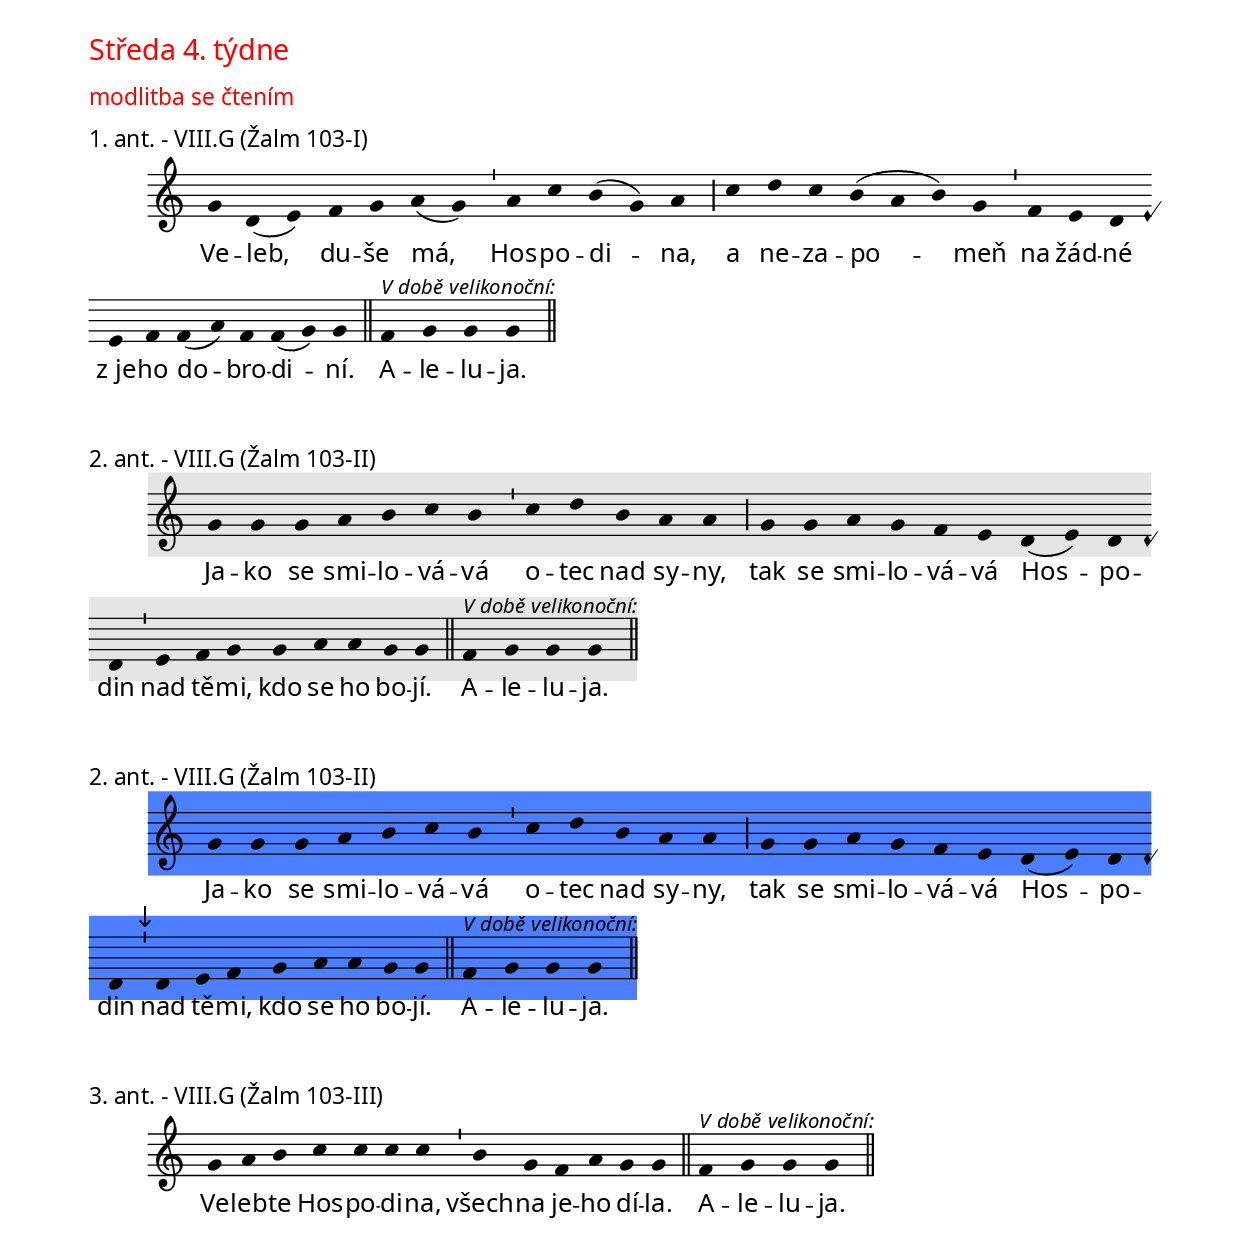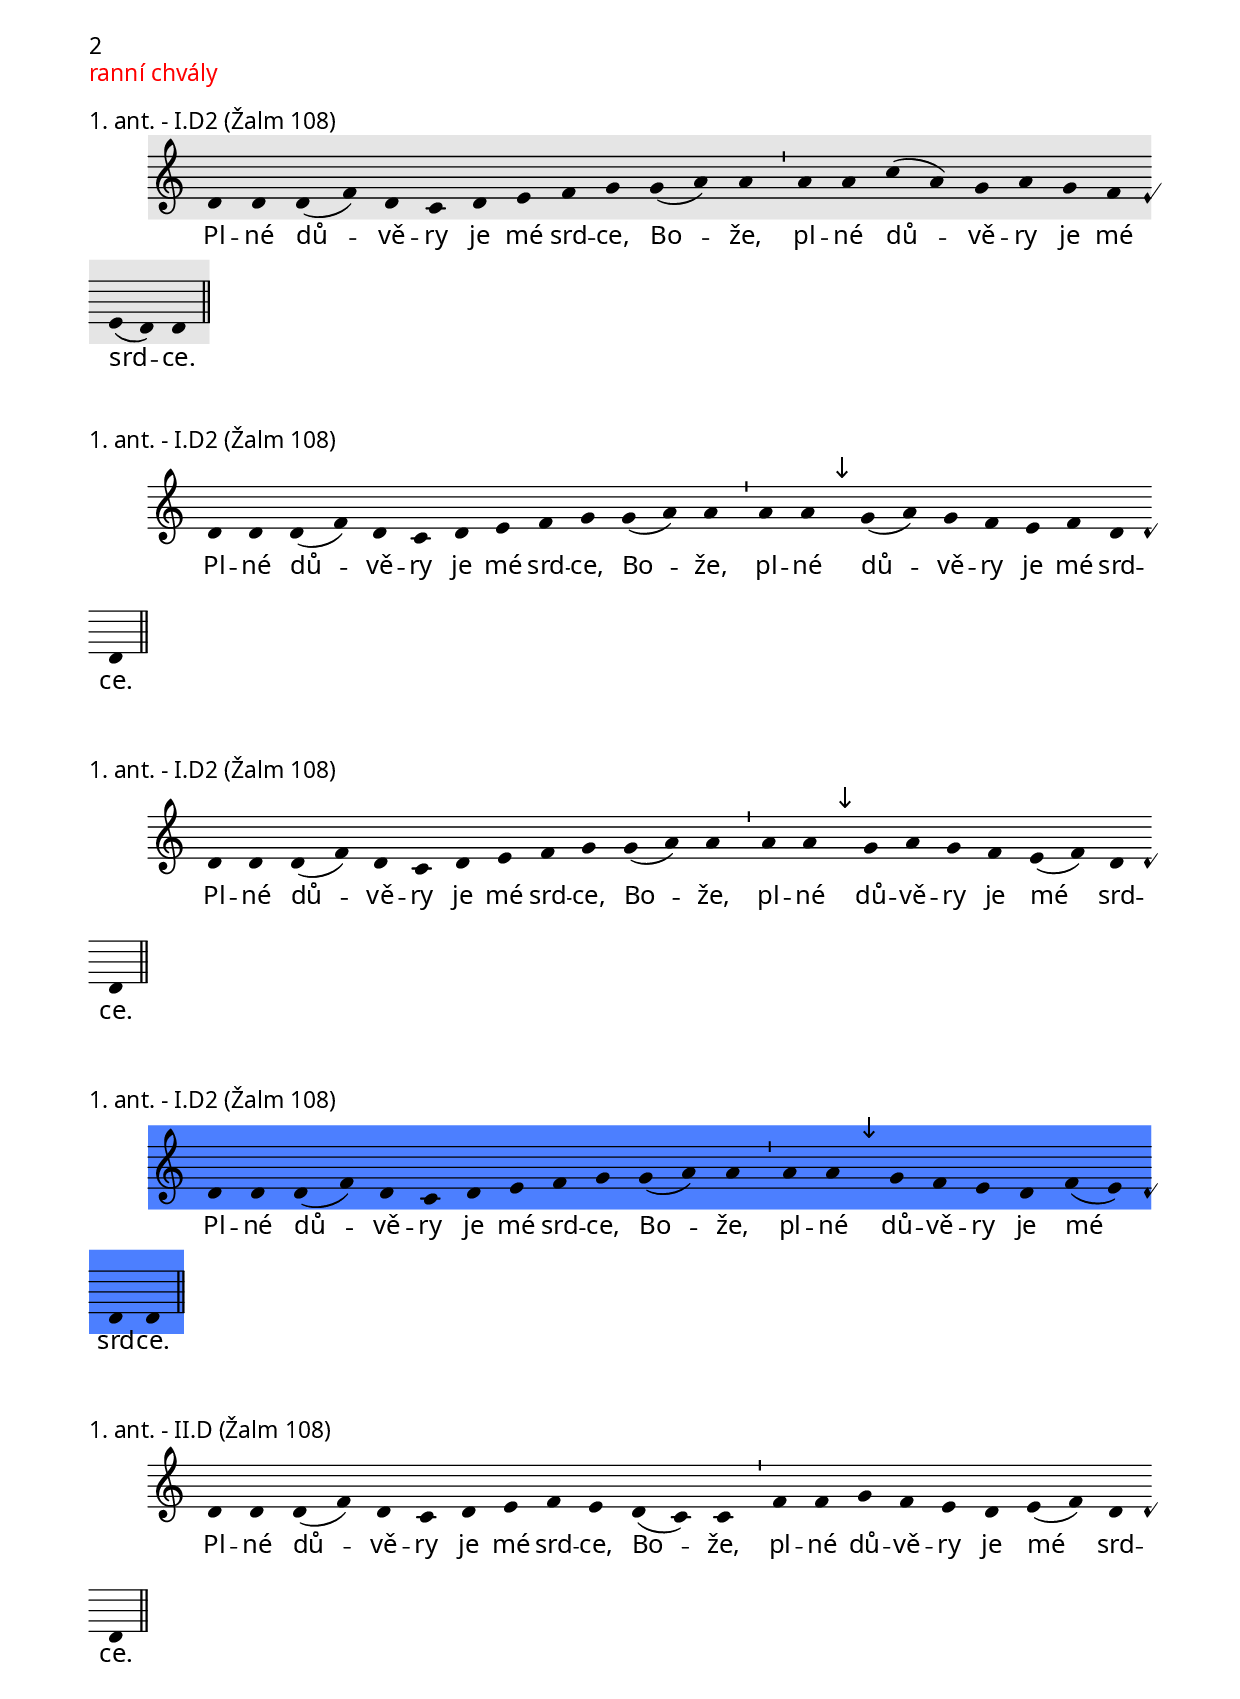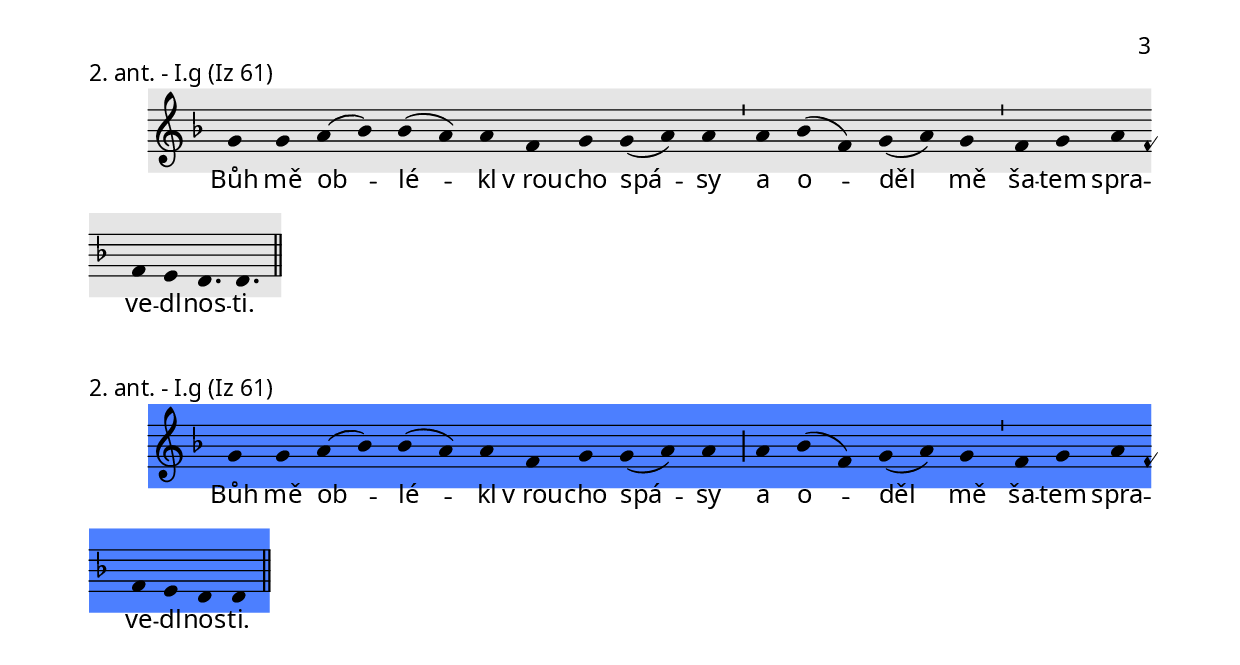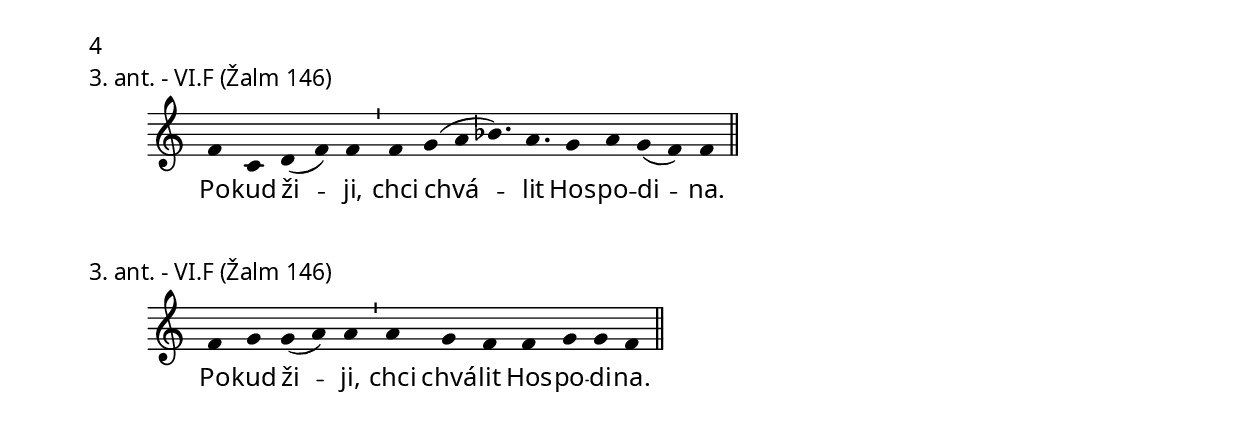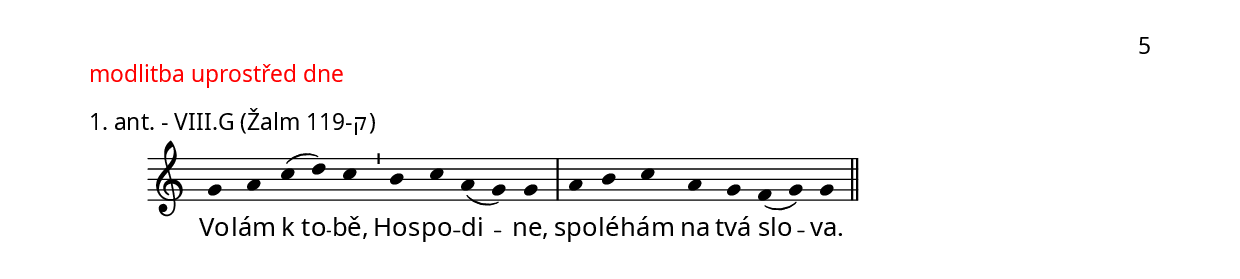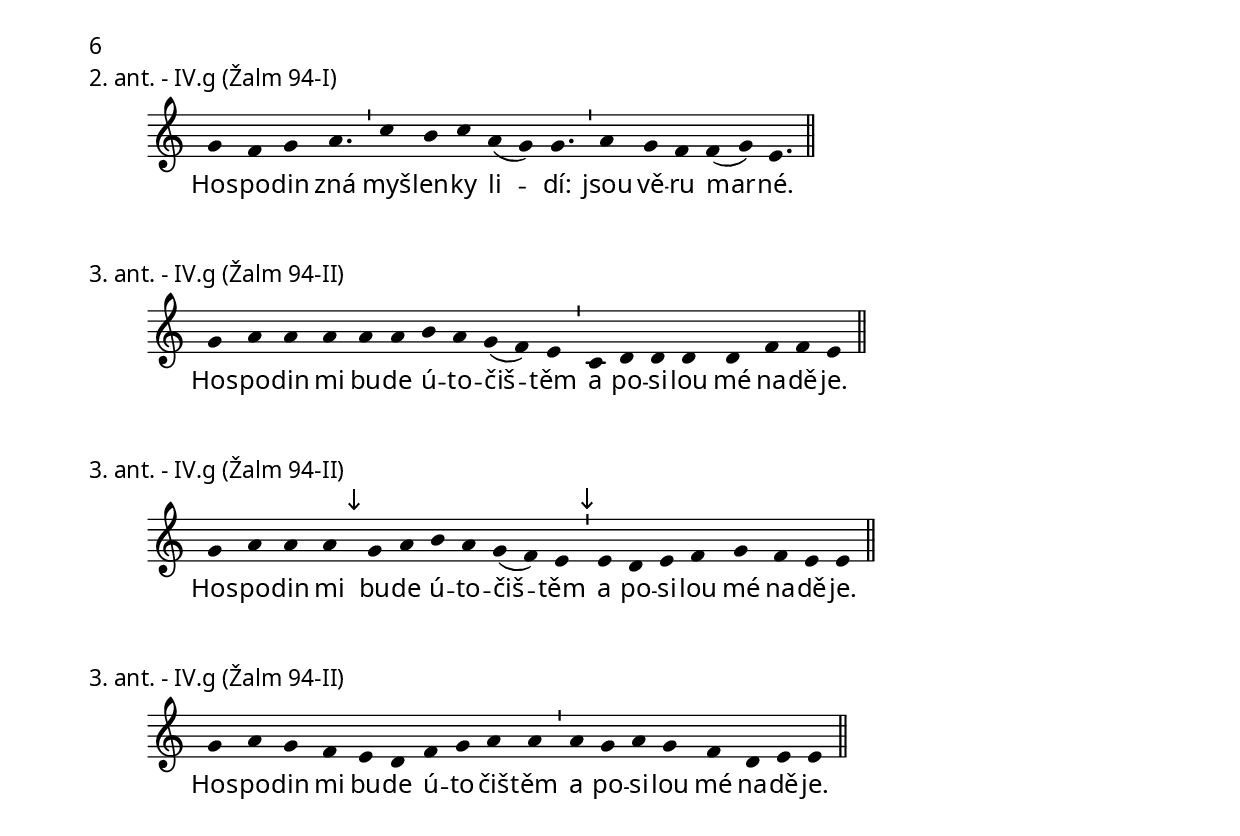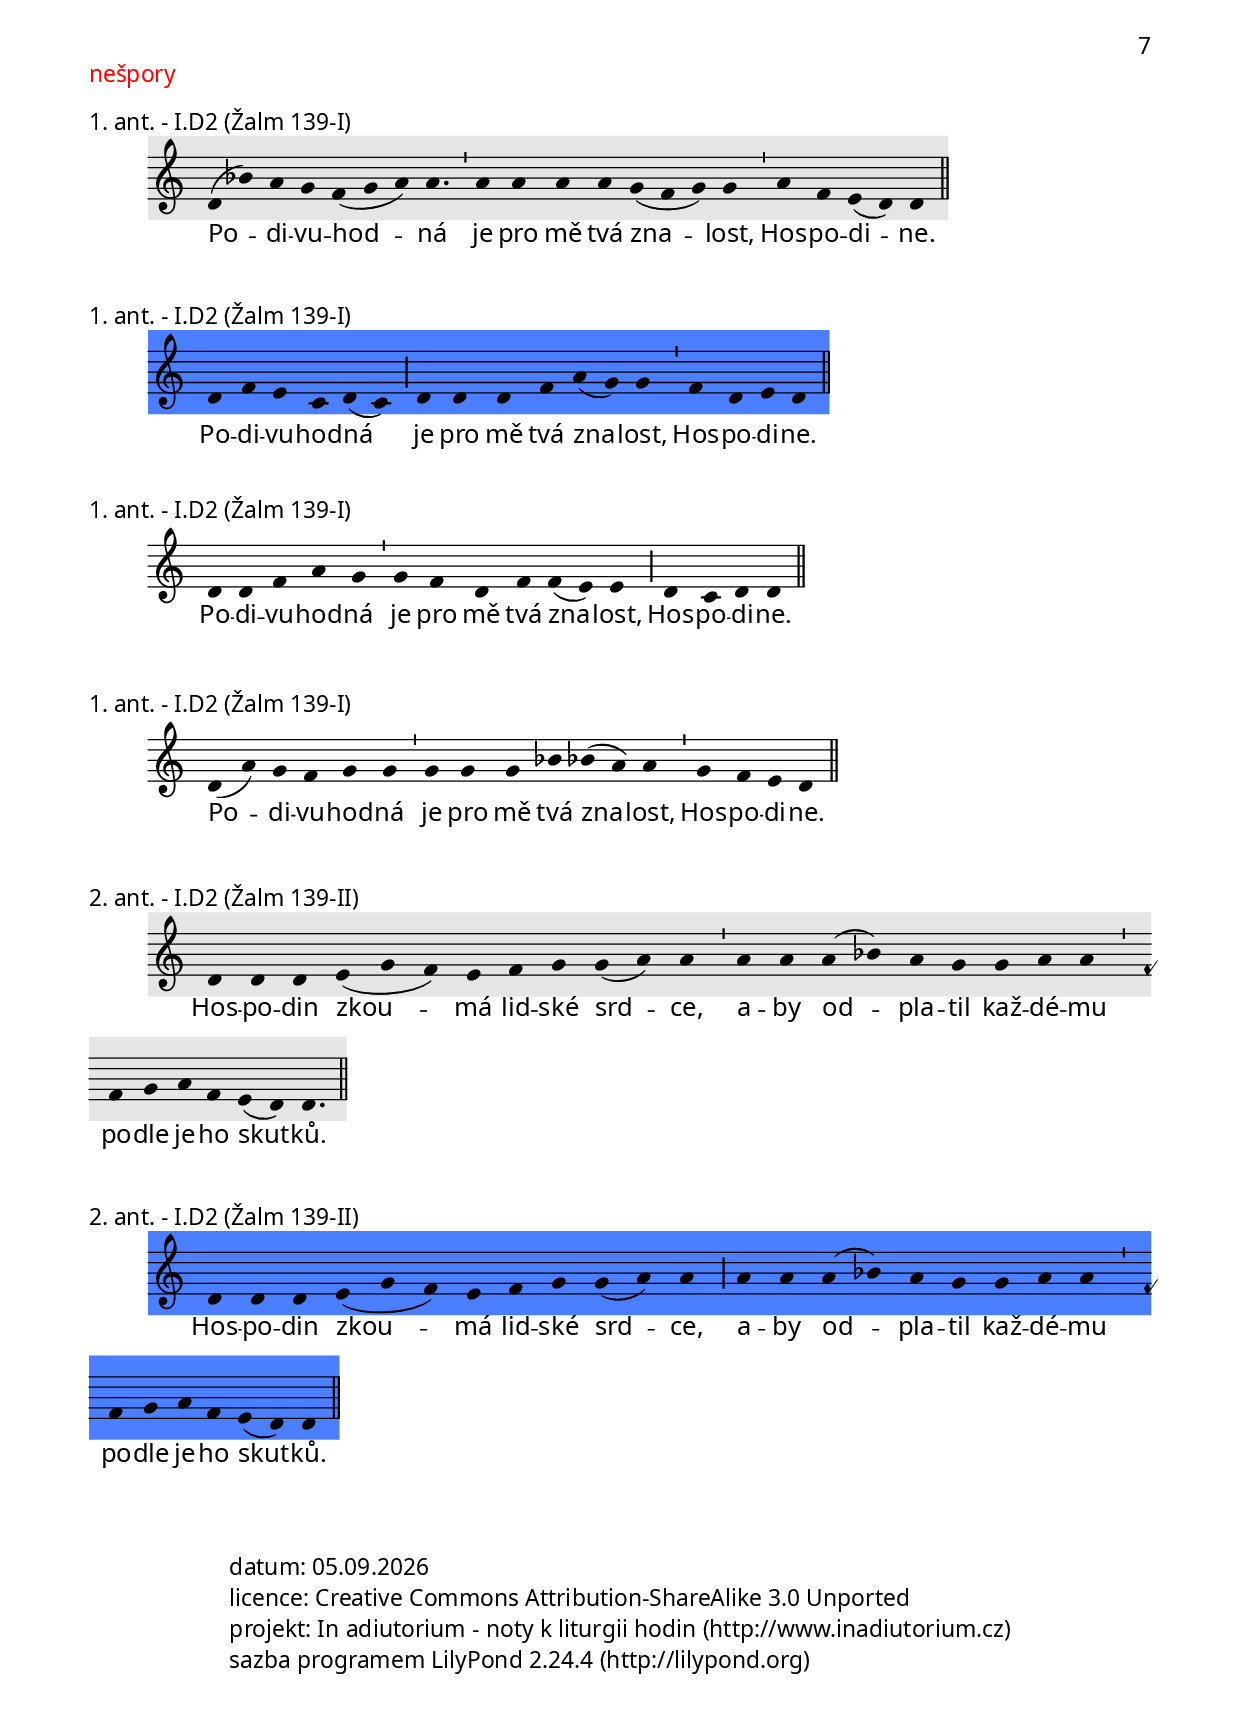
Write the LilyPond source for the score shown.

\include "../spolecne.ly"

\markup {\nadpisDen {Středa 4. týdne}}

% \markup {\nadpisHodinka {"invitatorium"}}

% \score { \tIIstredaInvitatorium }

\markup {\nadpisHodinka {"modlitba se čtením"}}

\score {
  \relative c'' {
    \choralniRezim
    g4 d( e) f g a( g) \barMin a c b( g) a \barMaior
    c d c b( a b) g \barMin f e d e f f( a) f f( g) g \barFinalis

    f^\rubrVelikAleluja g g g \barFinalis
  }
  \addlyrics {
    Ve -- leb, du -- še má, Hos -- po -- di -- na,
    a ne -- za -- po -- meň na žád -- né z_je -- ho do -- bro -- di -- ní.

    A -- le -- lu -- ja.
  }
  \header {
    quid = "1. ant."
    modus = "VIII"
    differentia = "G"
    psalmus = "Žalm 103-I"
    id = "cte-ant1"
    piece = \markup {\sestavTitulek}
  }
}

\score {
  \relative c'' {
    \zvyraznovacSedy
    \choralniRezim
    g g g a b c b \barMin c d b a a \barMaior
    g g a g f e d( e) d d \barMin
    e f g g a a g g \barFinalis

    f^\rubrVelikAleluja g g g \barFinalis
  }
  \addlyrics {
    Ja -- ko se smi -- lo -- vá -- vá o -- tec nad sy -- ny,
    tak se smi -- lo -- vá -- vá Hos -- po -- din
    nad tě -- mi, kdo se ho bo -- jí.

    A -- le -- lu -- ja.
  }
  \header {
    quid = "2. ant."
    modus = "VIII"
    differentia = "G"
    psalmus = "Žalm 103-II"
    placet = "_nad těmi_ snad lépe d e f"
    id = "cte-ant2"
    piece = \markup {\sestavTitulek}
  }
}

\score {
  \relative c'' {
    \zvyraznovacModry
    \choralniRezim
    g g g a b c b \barMin c d b a a \barMaior
    g g a g f e d( e) d d \barMin
    \mark\sipka d e f g a a g g \barFinalis

    f^\rubrVelikAleluja g g g \barFinalis
  }
  \addlyrics {
    Ja -- ko se smi -- lo -- vá -- vá o -- tec nad sy -- ny,
    tak se smi -- lo -- vá -- vá Hos -- po -- din
    nad tě -- mi, kdo se ho bo -- jí.

    A -- le -- lu -- ja.
  }
  \header {
    quid = "2. ant."
    modus = "VIII"
    differentia = "G"
    psalmus = "Žalm 103-II"
    id = "cte-ant2"
    piece = \markup {\sestavTitulek}
  }
}

\score {
  \relative c'' {
    \choralniRezim
    g4 a b c c c c \barMin
    b g f a g g \barFinalis

    f^\rubrVelikAleluja g g g \barFinalis
  }
  \addlyrics {
    Ve -- leb -- te Hos -- po -- di -- na,
    všech -- na je -- ho dí -- la.

    A -- le -- lu -- ja.
  }
  \header {
    quid = "3. ant."
    modus = "VIII"
    differentia = "G"
    psalmus = "Žalm 103-III"
    id = "cte-ant3"
    piece = \markup {\sestavTitulek}
  }
}

\pageBreak

\markup {\nadpisHodinka {"ranní chvály"}}

\score {
  \relative c' {
    \zvyraznovacSedy
    \choralniRezim
    d4 d d( f) d c d e f g g( a) a \barMin
    a a c( a) g a g f e( d) d \barFinalis
  }
  \addlyrics {
    Pl -- né dů -- vě -- ry je mé srd -- ce, Bo -- že,
    pl -- né dů -- vě -- ry je mé srd -- ce.
  }
  \header {
    quid = "1. ant."
    modus = "I"
    differentia = "D2"
    psalmus = "Žalm 108"
    placet = "rytmus i melodie _důvěry_ (navíc zdvojeno) jsou jaksi nepřirozené a nelibé"
    id = "rch-ant1"
    piece = \markup {\sestavTitulek}
  }
}

\score {
  \relative c' {
    \choralniRezim
    d4 d d( f) d c d e f g g( a) a \barMin
    a a \mark\sipka g( a) g f e f d d \barFinalis
  }
  \addlyrics {
    Pl -- né dů -- vě -- ry je mé srd -- ce, Bo -- že,
    pl -- né dů -- vě -- ry je mé srd -- ce.
  }
  \header {
    quid = "1. ant."
    modus = "I"
    differentia = "D2"
    psalmus = "Žalm 108"
    id = "rch-ant1"
    piece = \markup {\sestavTitulek}
  }
}

\score {
  \relative c' {
    \choralniRezim
    d4 d d( f) d c d e f g g( a) a \barMin
    a a \mark\sipka g a g f e( f) d d \barFinalis
  }
  \addlyrics {
    Pl -- né dů -- vě -- ry je mé srd -- ce, Bo -- že,
    pl -- né dů -- vě -- ry je mé srd -- ce.
  }
  \header {
    quid = "1. ant."
    modus = "I"
    differentia = "D2"
    psalmus = "Žalm 108"
    id = "rch-ant1"
    piece = \markup {\sestavTitulek}
  }
}

\score {
  \relative c' {
    \zvyraznovacModry
    \choralniRezim
    d4 d d( f) d c d e f g g( a) a \barMin
    a a \mark\sipka g f e d f( e) d d \barFinalis
  }
  \addlyrics {
    Pl -- né dů -- vě -- ry je mé srd -- ce, Bo -- že,
    pl -- né dů -- vě -- ry je mé srd -- ce.
  }
  \header {
    quid = "1. ant."
    modus = "I"
    differentia = "D2"
    psalmus = "Žalm 108"
    id = "rch-ant1"
    piece = \markup {\sestavTitulek}
  }
}

\score {
  \relative c' {
    \choralniRezim
    d4 d d( f) d c d e f e d( c) c \barMin
    f f g f e d e( f) d d \barFinalis
  }
  \addlyrics {
    Pl -- né dů -- vě -- ry je mé srd -- ce, Bo -- že,
    pl -- né dů -- vě -- ry je mé srd -- ce.
  }
  \header {
    quid = "1. ant."
    modus = "II"
    differentia = "D"
    psalmus = "Žalm 108"
    id = "rch-ant1"
    piece = \markup {\sestavTitulek}
  }
}

\pageBreak

\score {
  \relative c'' {
    \zvyraznovacSedy
    \choralniRezim
    \key f \major
    g4 g a( bes) bes( a) a f g g( a) a \barMin
    a bes( f) g( a) g \barMin f g a f e d4. d \barFinalis
  }
  \addlyrics {
    Bůh mě ob -- lé -- kl v_rou -- cho spá -- sy
    a o -- děl mě ša -- tem spra -- ve -- dl -- nos -- ti.
  }
  \header {
    quid = "2. ant."
    modus = "I"
    differentia = "g"
    psalmus = "Iz 61"
    placet = "první divisio udělat maior"
    id = "rch-ant2"
    piece = \markup {\sestavTitulek}
  }
}

\score {
  \relative c'' {
    \zvyraznovacModry
    \choralniRezim
    \key f \major
    g4 g a( bes) bes( a) a f g g( a) a \barMaior
    a bes( f) g( a) g \barMin
    f g a f e d d \barFinalis
  }
  \addlyrics {
    Bůh mě ob -- lé -- kl v_rou -- cho spá -- sy
    a o -- děl mě ša -- tem spra -- ve -- dl -- nos -- ti.
  }
  \header {
    quid = "2. ant."
    modus = "I"
    differentia = "g"
    psalmus = "Iz 61"
    id = "rch-ant2"
    piece = \markup {\sestavTitulek}
  }
}

\pageBreak

\score {
  \relative c' {
    \choralniRezim
    f4 c d( f) f \barMin f g( a bes4.) a g4 a g( f) f \barFinalis
  }
  \addlyrics {
    Po -- kud ži -- ji, chci chvá -- lit Hos -- po -- di -- na.
  }
  \header {
    quid = "3. ant."
    modus = "VI"
    differentia = "F"
    psalmus = "Žalm 146"
    id = "rch-ant3"
    piece = \markup {\sestavTitulek}
  }
}

\score {
  \relative c' {
    \choralniRezim
    f4 g g( a) a \barMin
    a g f f g g f \barFinalis
  }
  \addlyrics {
    Po -- kud ži -- ji,
    chci chvá -- lit Hos -- po -- di -- na.
  }
  \header {
    quid = "3. ant."
    modus = "VI"
    differentia = "F"
    psalmus = "Žalm 146"
    id = "rch-ant3"
    piece = \markup {\sestavTitulek}
  }
}

\pageBreak

% \score { \tIIstredaAntBenedictus }

\markup {\nadpisHodinka {"modlitba uprostřed dne"}}

\score {
  \relative c'' {
    \choralniRezim
    g4 a c( d) c \barMin
    b c a( g) g \barMax
    a b c a g f( g) g \barFinalis
  }
  \addlyrics {
    Vo -- lám k_to -- bě,
    Hos -- po -- di -- ne,
    spo -- lé -- hám na tvá slo -- va.
  }
  \header {
    quid = "1. ant."
    modus = "VIII"
    differentia = "G"
    psalmus = "Žalm 119-ק"
    id = "up-ant1"
    piece = \markup {\sestavTitulek}
  }
}

\pageBreak

\score {
  \relative c'' {
    \choralniRezim
    g4 f g a4. \barMin c4 b c a( g) g4. \barMin a4 g f f( g) e4. \barFinalis
  }
  \addlyrics {
    Hos -- po -- din zná myš -- len -- ky li -- dí: jsou vě -- ru mar -- né.
  }
  \header {
    quid = "2. ant."
    modus = "IV"
    differentia = "g"
    psalmus = "Žalm 94-I"
    id = "up-ant2"
    piece = \markup {\sestavTitulek}
  }
}

\score {
  \relative c'' {
    \choralniRezim
    g4 a a a a a b a g( f) e \barMin c d d d d f f e \barFinalis
  }
  \addlyrics {
    Hos -- po -- din mi bu -- de ú -- to -- čiš -- těm
    a po -- si -- lou mé na -- dě -- je.
  }
  \header {
    quid = "3. ant."
    modus = "IV"
    differentia = "g"
    psalmus = "Žalm 94-II"
    id = "up-ant3"
    piece = \markup {\sestavTitulek}
  }
}

\score {
  \relative c'' {
    \choralniRezim
    g4 a a a \mark\sipka g a b a g( f) e \barMin
    \mark\sipka e d e f g f e e \barFinalis
  }
  \addlyrics {
    Hos -- po -- din mi bu -- de ú -- to -- čiš -- těm
    a po -- si -- lou mé na -- dě -- je.
  }
  \header {
    quid = "3. ant."
    modus = "IV"
    differentia = "g"
    psalmus = "Žalm 94-II"
    id = "up-ant3"
    piece = \markup {\sestavTitulek}
  }
}

\score {
  \relative c'' {
    \choralniRezim
    g4 a g f e d f g a a \barMin
    a g a g f d e e \barFinalis
  }
  \addlyrics {
    Hos -- po -- din mi bu -- de ú -- to -- čiš -- těm
    a po -- si -- lou mé na -- dě -- je.
  }
  \header {
    quid = "3. ant."
    modus = "IV"
    differentia = "g"
    psalmus = "Žalm 94-II"
    id = "up-ant3"
    piece = \markup {\sestavTitulek}
  }
}

\pageBreak

\markup {\nadpisHodinka {"nešpory"}}

\score {
  \relative c' {
    \zvyraznovacSedy
    \choralniRezim
    d4( bes') a g f( g a) a4. \barMin a4 a a a g( f g) g \barMin
    a f e( d) d \barFinalis
  }
  \addlyrics {
    Po -- di -- vu -- hod -- ná je pro mě tvá zna -- lost, Hos -- po -- di -- ne.
  }
  \header {
    quid = "1. ant."
    modus = "I"
    differentia = "D2"
    psalmus = "Žalm 139-I"
    placet = "první slabika se relativně špatně zpívá, zní divně;
    navíc neznám žádnou tradiční antifonu, která by takto začínala;
    jinak mám tuto antifonu rád, což ale nikterak neznamená, že je dobrá"
    id = "ne-ant1"
    piece = \markup {\sestavTitulek}
  }
}

\score {
  \relative c' {
    \zvyraznovacModry
    \choralniRezim
    d4 f e c d( c) \barMaior
    d d d f a( g) g \barMin
    f d e d \barFinalis
  }
  \addlyrics {
    Po -- di -- vu -- hod -- ná
    je pro mě tvá zna -- lost,
    Hos -- po -- di -- ne.
  }
  \header {
    quid = "1. ant."
    modus = "I"
    differentia = "D2"
    psalmus = "Žalm 139-I"
    id = "ne-ant1"
    piece = \markup {\sestavTitulek}
  }
}

\score {
  \relative c' {
    \choralniRezim
    d4 d f a g \barMin
    g f d f f( e) e \barMaior
    d c d d \barFinalis
  }
  \addlyrics {
    Po -- di -- vu -- hod -- ná
    je pro mě tvá zna -- lost,
    Hos -- po -- di -- ne.
  }
  \header {
    quid = "1. ant."
    modus = "I"
    differentia = "D2"
    psalmus = "Žalm 139-I"
    id = "ne-ant1"
    piece = \markup {\sestavTitulek}
  }
}

\score {
  \relative c' {
    \choralniRezim
    d4( a') g f g g \barMin
    g g g bes bes( a) a \barMin
    g f e d \barFinalis
  }
  \addlyrics {
    Po -- di -- vu -- hod -- ná
    je pro mě tvá zna -- lost,
    Hos -- po -- di -- ne.
  }
  \header {
    quid = "1. ant."
    modus = "I"
    differentia = "D2"
    psalmus = "Žalm 139-I"
    id = "ne-ant1"
    piece = \markup {\sestavTitulek}
  }
}

\score {
  \relative c' {
    \zvyraznovacSedy
    \choralniRezim
    d4 d d e( g f) e f g g( a) a \barMin
    a a a( bes) a g g a a \barMin f g a f e( d) d4. \barFinalis
  }
  \addlyrics {
    Hos -- po -- din zkou -- má lid -- ské srd -- ce,
    a -- by od -- pla -- til kaž -- dé -- mu po -- dle je -- ho skut -- ků.
  }
  \header {
    quid = "2. ant."
    modus = "I"
    differentia = "D2"
    psalmus = "Žalm 139-II"
    id = "ne-ant2"
    piece = \markup {\sestavTitulek}
  }
}

\score {
  \relative c' {
    \zvyraznovacModry
    \choralniRezim
    d4 d d e( g f) e f g g( a) a \barMaior
    a a a( bes) a g g a a \barMin f g a f e( d) d \barFinalis
  }
  \addlyrics {
    Hos -- po -- din zkou -- má lid -- ské srd -- ce,
    a -- by od -- pla -- til kaž -- dé -- mu po -- dle je -- ho skut -- ků.
  }
  \header {
    quid = "2. ant."
    modus = "I"
    differentia = "D2"
    psalmus = "Žalm 139-II"
    id = "ne-ant2"
    piece = \markup {\sestavTitulek}
  }
}

% \score { \tIIstredaNespAntIII }

% \score { \tIIstredaAntMagnificat }